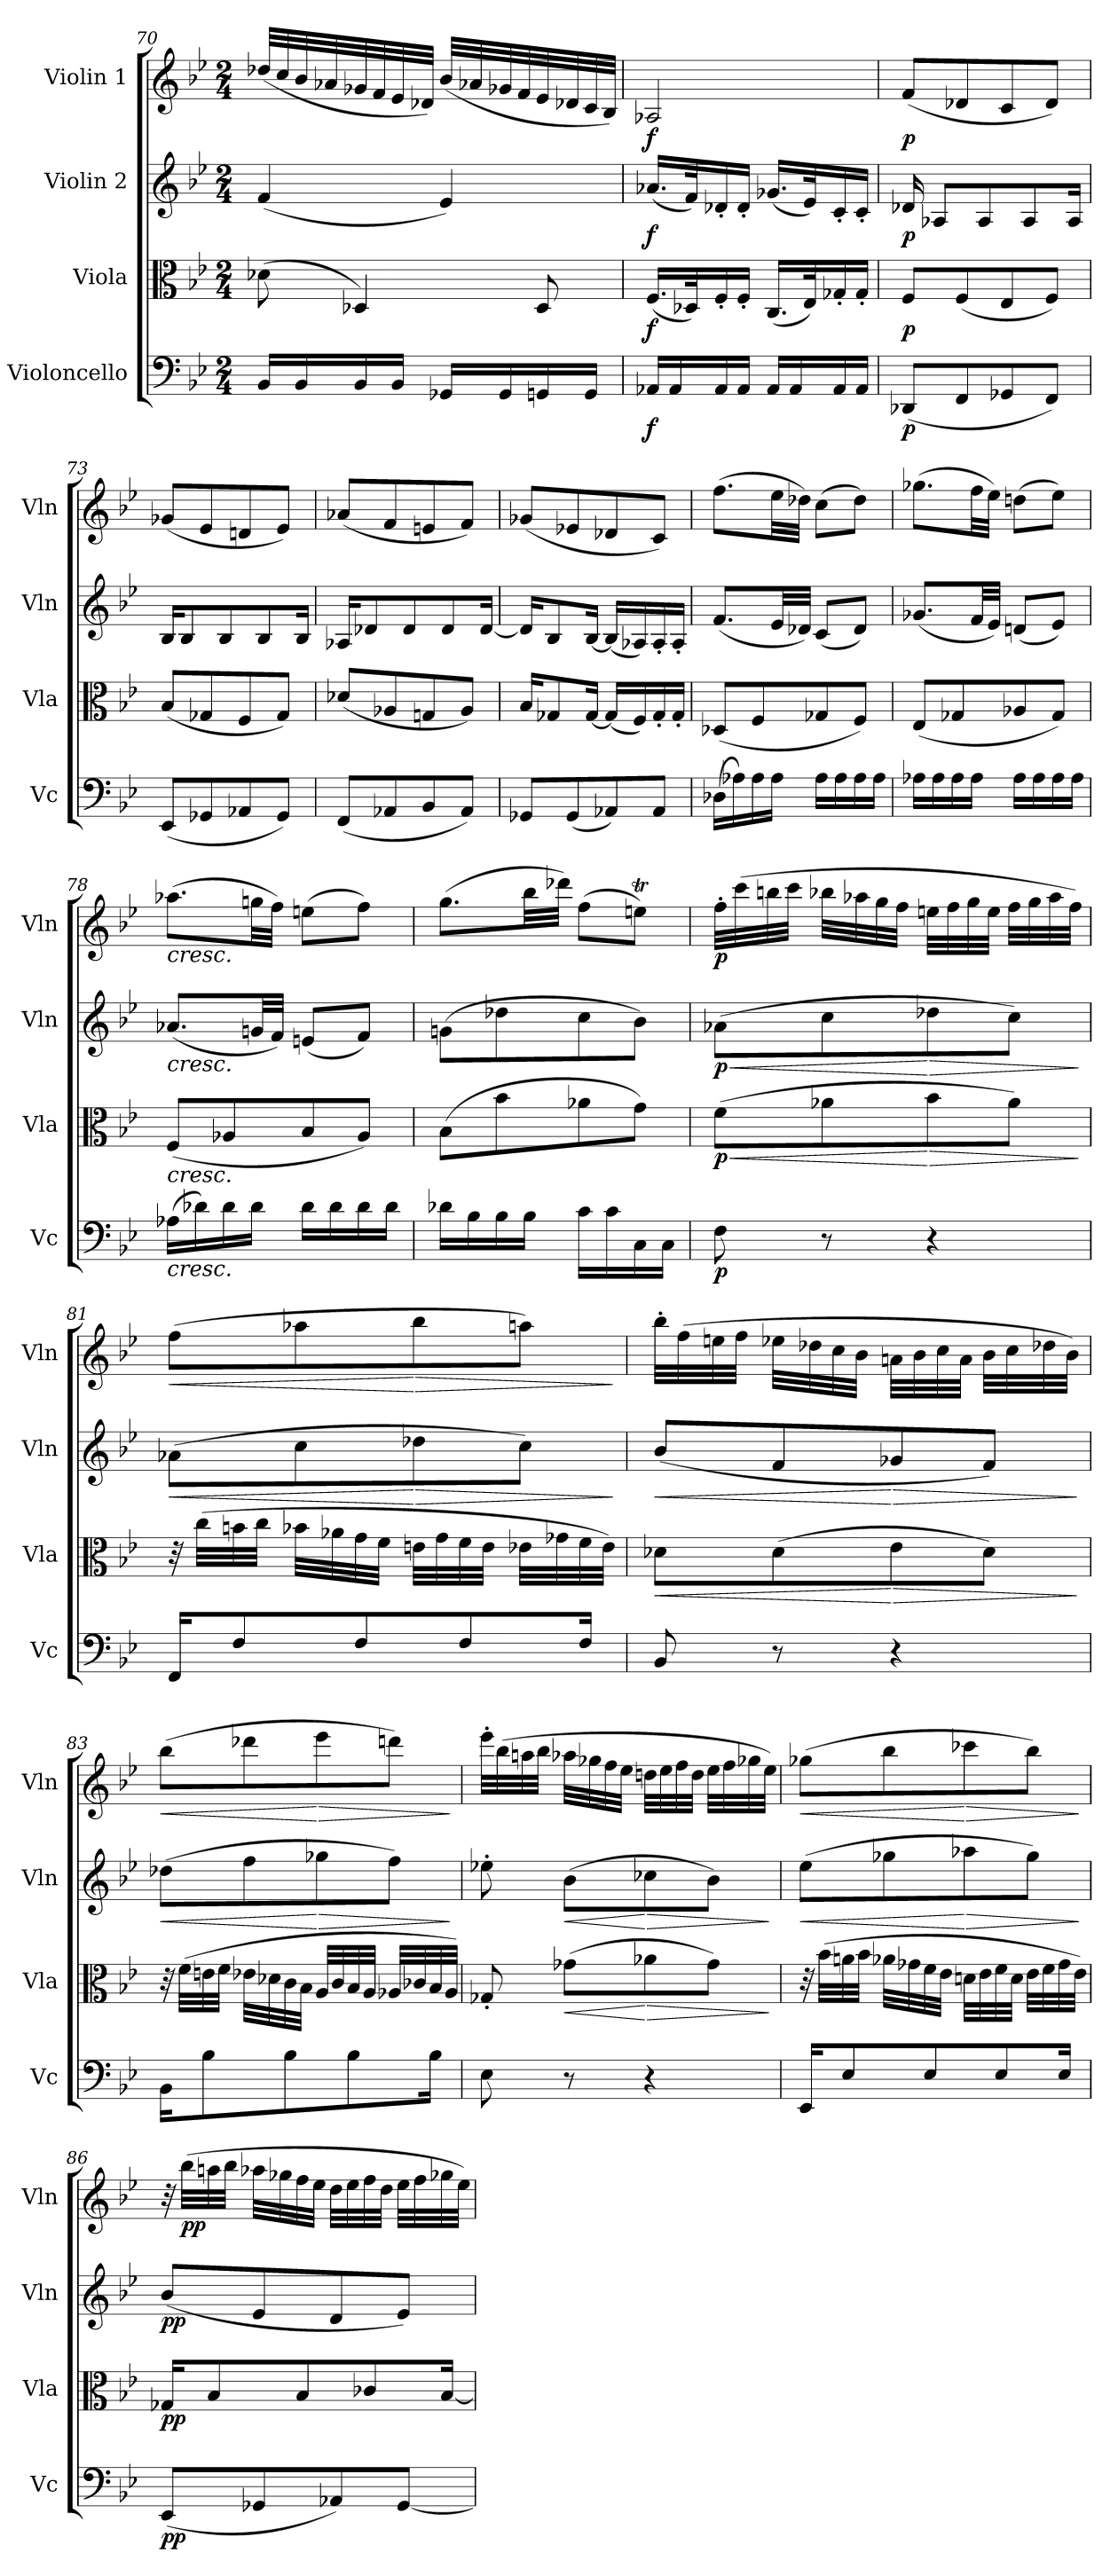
**kern	**dynam	**kern	**dynam	**kern	**dynam	**kern	**dynam
*part4	*part4	*part3	*part3	*part2	*part2	*part1	*part1
*staff4	*staff4	*staff3	*staff3	*staff2	*staff2	*staff1	*staff1
*I"Violoncello	*	*I"Viola	*	*I"Violin 2	*	*I"Violin 1	*
*I'Vc	*	*I'Vla	*	*I'Vln	*	*I'Vln	*
*clefF4	*	*clefC3	*	*clefG2	*	*clefG2	*
*k[b-e-]	*	*k[b-e-]	*	*k[b-e-]	*	*k[b-e-]	*
*M2/4	*	*M2/4	*	*M2/4	*	*M2/4	*
=70	=70	=70	=70	=70	=70	=70	=70
16BB-/LL	.	(8d-X\	.	(4f/	.	(32dd-X/LLL	.
.	.	.	.	.	.	32cc/	.
16BB-/	.	.	.	.	.	32b-/	.
.	.	.	.	.	.	32a-X/	.
16BB-/	.	4D-X/)	.	.	.	32g-X/	.
.	.	.	.	.	.	32f/	.
16BB-/JJ	.	.	.	.	.	32e-/	.
.	.	.	.	.	.	32d-X/JJJ)	.
16GG-X/LL	.	.	.	4e-/)	.	(32b-/LLL	.
.	.	.	.	.	.	32a-X/	.
16GG-/	.	.	.	.	.	32g-X/	.
.	.	.	.	.	.	32f/	.
16GGn/	.	8D-/	.	.	.	32e-/	.
.	.	.	.	.	.	32d-X/	.
16GG/JJ	.	.	.	.	.	32c/	.
.	.	.	.	.	.	32B-/JJJ)	.
!!LO:LB:g=z
=71	=71	=71	=71	=71	=71	=71	=71
!	!LO:DY:b	!	!LO:DY:b	!	!LO:DY:b	!	!LO:DY:b
16AA-X/LL	f	(16.F/LL	f	(16.a-X/LL	f	2A-X/	f
16AA-/	.	.	.	.	.	.	.
.	.	32D-X/K)	.	32f/K)	.	.	.
16AA-/	.	16F'/	.	16d-X'/	.	.	.
16AA-/JJ	.	16F'/JJ	.	16d-'/JJ	.	.	.
16AA-/LL	.	(16.C/LL	.	(16.g-X/LL	.	.	.
16AA-/	.	.	.	.	.	.	.
.	.	32E-/K)	.	32e-/K)	.	.	.
16AA-/	.	16G-X'/	.	16c'/	.	.	.
16AA-/JJ	.	16G-'/JJ	.	16c'/JJ	.	.	.
=72	=72	=72	=72	=72	=72	=72	=72
!	!LO:DY:b	!	!LO:DY:b	!	!LO:DY:b	!	!LO:DY:b
(8DD-X/L	p	8F/L	p	16d-X/	p	(8f/L	p
.	.	.	.	8A-X/L	.	.	.
8FF/	.	(8F/	.	.	.	8d-X/	.
.	.	.	.	8A-/	.	.	.
8GG-X/	.	8E-/	.	.	.	8c/	.
.	.	.	.	8A-/	.	.	.
8FF/J)	.	8F/J)	.	.	.	8d-/J)	.
.	.	.	.	16A-/Jk	.	.	.
=73	=73	=73	=73	=73	=73	=73	=73
(8EE-/L	.	(8B-/L	.	16B-/KL	.	(8g-X/L	.
.	.	.	.	8B-/	.	.	.
8GG-X/	.	8G-X/	.	.	.	8e-/	.
.	.	.	.	8B-/	.	.	.
8AA-X/	.	8F/	.	.	.	8dn/	.
.	.	.	.	8B-/	.	.	.
8GG-/J)	.	8G-/J)	.	.	.	8e-/J)	.
.	.	.	.	16B-/Jk	.	.	.
=74	=74	=74	=74	=74	=74	=74	=74
(8FF/L	.	(8d-X/L	.	16A-X/KL	.	(8a-X/L	.
.	.	.	.	8d-X/	.	.	.
8AA-X/	.	8A-X/	.	.	.	8f/	.
.	.	.	.	8d-/	.	.	.
8BB-/	.	8Gn/	.	.	.	8en/	.
.	.	.	.	8d-/	.	.	.
8AA-/J)	.	8A-/J)	.	.	.	8f/J)	.
.	.	.	.	[16d-/Jk	.	.	.
=75	=75	=75	=75	=75	=75	=75	=75
8GG-X/L	.	16B-/KL	.	16d-/KL]	.	(8g-X/L	.
.	.	8G-X/	.	8B-/	.	.	.
(8GG-/	.	.	.	.	.	8e-X/	.
.	.	[16G-/Jk	.	[16B-/Jk	.	.	.
8AA-X/)	.	(16G-/LL]	.	(16B-/LL]	.	8d-X/	.
.	.	16F/)	.	16A-X/)	.	.	.
8AA-/J	.	16G-'/	.	16A-'/	.	8c/J)	.
.	.	16G-'/JJ	.	16A-'/JJ	.	.	.
=76	=76	=76	=76	=76	=76	=76	=76
(16D-X\LL	.	(8D-X/L	.	(8.f/L	.	(8.ff\L	.
16A-X\)	.	.	.	.	.	.	.
16A-\	.	8F/	.	.	.	.	.
16A-\JJ	.	.	.	32e-/LL	.	32ee-\LL	.
.	.	.	.	32d-X/JJJ)	.	32dd-X\JJJ)	.
16A-\LL	.	8G-X/	.	(8c/L	.	(8cc\L	.
16A-\	.	.	.	.	.	.	.
16A-\	.	8F/J)	.	8d-/J)	.	8dd-\J)	.
16A-\JJ	.	.	.	.	.	.	.
!!LO:LB:g=z
=77	=77	=77	=77	=77	=77	=77	=77
16A-X\LL	.	(8E-/L	.	(8.g-X/L	.	(8.gg-X\L	.
16A-\	.	.	.	.	.	.	.
16A-\	.	8G-X/	.	.	.	.	.
16A-\JJ	.	.	.	32f/LL	.	32ff\LL	.
.	.	.	.	32e-/JJJ)	.	32ee-\JJJ)	.
16A-\LL	.	8A-X/	.	(8dn/L	.	(8ddn\L	.
16A-\	.	.	.	.	.	.	.
16A-\	.	8G-/J)	.	8e-/J)	.	8ee-\J)	.
16A-\JJ	.	.	.	.	.	.	.
!!LO:LB:g=z
=78	=78	=78	=78	=78	=78	=78	=78
!	!	!	!	!	!	!LO:TX:b:i:t=cresc.	!
!	!	!	!	!LO:TX:b:i:t=cresc.	!	!	!
!	!	!LO:TX:b:i:t=cresc.	!	!	!	!	!
!LO:TX:b:i:t=cresc.	!	!	!	!	!	!	!
(16A-X\LL	.	(8F/L	.	(8.a-X/L	.	(8.aa-X\L	.
16d-X\)	.	.	.	.	.	.	.
16d-\	.	8A-X/	.	.	.	.	.
16d-\JJ	.	.	.	32gn/LL	.	32ggn\LL	.
.	.	.	.	32f/JJJ)	.	32ff\JJJ)	.
16d-\LL	.	8B-/	.	(8en/L	.	(8een\L	.
16d-\	.	.	.	.	.	.	.
16d-\	.	8A-/J)	.	8f/J)	.	8ff\J)	.
16d-\JJ	.	.	.	.	.	.	.
=79	=79	=79	=79	=79	=79	=79	=79
16d-X\LL	.	(8B-\L	.	(8gn\L	.	(8.gg\L	.
16B-\	.	.	.	.	.	.	.
16B-\	.	8b-\	.	8dd-X\	.	.	.
16B-\JJ	.	.	.	.	.	32bb-\LL	.
.	.	.	.	.	.	32ddd-X\JJJ)	.
16c\LL	.	8a-X\	.	8cc\	.	(8ff\L	.
16c\	.	.	.	.	.	.	.
16C\	.	8g\J)	.	8b-\J)	.	8eent\J)	.
16C\JJ	.	.	.	.	.	.	.
=80	=80	=80	=80	=80	=80	=80	=80
!	!LO:DY:b	!	!LO:HP:b	!	!LO:HP:b	!	!
!	!	!	!LO:DY:n=1:b	!	!LO:DY:n=1:b	!	!LO:DY:b
8F\	p	(8f\L	< p	(8a-X\L	< p	32ff'\LLL	p
.	.	.	.	.	.	(32ccc\	.
.	.	.	.	.	.	32bbn\	.
.	.	.	.	.	.	32ccc\JJJ	.
8r	.	8a-X\	.	8cc\	.	32bb-X\LLL	.
.	.	.	.	.	.	32aa-X\	.
.	.	.	.	.	.	32gg\	.
.	.	.	.	.	.	32ff\JJJ	.
!	!	!	!LO:HP:n=1:b	!	!LO:HP:n=1:b	!	!
4r	.	8b-\	[ >	8dd-X\	[ >	32een\LLL	.
.	.	.	.	.	.	32ff\	.
.	.	.	.	.	.	32gg\	.
.	.	.	.	.	.	32ee\JJJ	.
.	.	8a-\J)	.	8cc\J)	.	32ff\LLL	.
.	.	.	.	.	.	32gg\	.
.	.	.	.	.	.	32aa-\	.
.	.	.	.	.	.	32ff\JJJ)	.
.	.	.	]	.	]	.	.
!!LO:LB:g=z
=81	=81	=81	=81	=81	=81	=81	=81
!	!	!	!	!	!LO:HP:b	!	!LO:HP:b
16FF/KL	.	32r	.	(8a-X\L	<	(8ff\L	<
.	.	(32cc\LLL	.	.	.	.	.
8F/	.	32bn\	.	.	.	.	.
.	.	32cc\JJJ	.	.	.	.	.
.	.	32b-X\LLL	.	8cc\	.	8aa-X\	.
.	.	32a-X\	.	.	.	.	.
8F/	.	32g\	.	.	.	.	.
.	.	32f\JJJ	.	.	.	.	.
!	!	!	!	!	!LO:HP:n=1:b	!	!LO:HP:n=1:b
.	.	32en\LLL	.	8dd-X\	[ >	8bb-\	[ >
.	.	32g\	.	.	.	.	.
8F/	.	32f\	.	.	.	.	.
.	.	32e\JJJ	.	.	.	.	.
.	.	32e-X\LLL	.	8cc\J)	.	8aan\J)	.
.	.	32g-X\	.	.	.	.	.
16F/Jk	.	32f\	.	.	.	.	.
.	.	32e-\JJJ)	.	.	.	.	.
.	.	.	.	.	]	.	]
=82	=82	=82	=82	=82	=82	=82	=82
!	!	!	!LO:HP:b	!	!LO:HP:b	!	!
8BB-/	.	8d-X\L	<	(8b-/L	<	32bb-'\LLL	.
.	.	.	.	.	.	(32ff\	.
.	.	.	.	.	.	32een\	.
.	.	.	.	.	.	32ff\JJJ	.
8r	.	(8d-\	.	8f/	.	32ee-X\LLL	.
.	.	.	.	.	.	32dd-X\	.
.	.	.	.	.	.	32cc\	.
.	.	.	.	.	.	32b-\JJJ	.
!	!	!	!LO:HP:n=1:b	!	!LO:HP:n=1:b	!	!
4r	.	8e-\	[ >	8g-X/	[ >	32an\LLL	.
.	.	.	.	.	.	32b-\	.
.	.	.	.	.	.	32cc\	.
.	.	.	.	.	.	32a\JJJ	.
.	.	8d-\J)	.	8f/J)	.	32b-\LLL	.
.	.	.	.	.	.	32cc\	.
.	.	.	.	.	.	32dd-X\	.
.	.	.	.	.	.	32b-\JJJ)	.
.	.	.	]	.	]	.	.
!!LO:PB:g=z
=83	=83	=83	=83	=83	=83	=83	=83
!	!	!	!	!	!LO:HP:b	!	!LO:HP:b
16BB-\KL	.	32r	.	(8dd-X\L	<	(8bb-\L	<
.	.	(32f\LLL	.	.	.	.	.
8B-\	.	32en\	.	.	.	.	.
.	.	32f\JJJ	.	.	.	.	.
.	.	32e-X\LLL	.	8ff\	.	8ddd-X\	.
.	.	32d-X\	.	.	.	.	.
8B-\	.	32c\	.	.	.	.	.
.	.	32B-\JJJ	.	.	.	.	.
!	!	!	!	!	!LO:HP:n=1:b	!	!LO:HP:n=1:b
.	.	32A/LLL	.	8gg-X\	[ >	8eee-\	[ >
.	.	32c/	.	.	.	.	.
8B-\	.	32B-/	.	.	.	.	.
.	.	32A/JJJ	.	.	.	.	.
.	.	32A-X/LLL	.	8ff\J)	.	8dddn\J)	.
.	.	32c-X/	.	.	.	.	.
16B-\Jk	.	32B-/	.	.	.	.	.
.	.	32A-/JJJ)	.	.	.	.	.
.	.	.	.	.	]	.	]
=84	=84	=84	=84	=84	=84	=84	=84
8E-\	.	8G-X'/	.	8ee-X'\	.	32eee-'\LLL	.
.	.	.	.	.	.	(32bb-\	.
.	.	.	.	.	.	32aan\	.
.	.	.	.	.	.	32bb-\JJJ	.
!	!	!	!LO:HP:b	!	!LO:HP:b	!	!
8r	.	(8g-X\L	<	(8b-\L	<	32aa-X\LLL	.
.	.	.	.	.	.	32gg-X\	.
.	.	.	.	.	.	32ff\	.
.	.	.	.	.	.	32ee-\JJJ	.
!	!	!	!LO:HP:n=1:b	!	!LO:HP:n=1:b	!	!
4r	.	8a-X\	[ >	8cc-X\	[ >	32ddn\LLL	.
.	.	.	.	.	.	32ee-\	.
.	.	.	.	.	.	32ff\	.
.	.	.	.	.	.	32dd\JJJ	.
.	.	8g-\J)	.	8b-\J)	.	32ee-\LLL	.
.	.	.	.	.	.	32ff\	.
.	.	.	.	.	.	32gg-X\	.
.	.	.	.	.	.	32ee-\JJJ)	.
.	.	.	]	.	]	.	.
!!LO:LB:g=z
=85	=85	=85	=85	=85	=85	=85	=85
!	!	!	!	!	!LO:HP:b	!	!LO:HP:b
16EE-/KL	.	32r	.	(8ee-\L	<	(8gg-X\L	<
.	.	(32b-\LLL	.	.	.	.	.
8E-/	.	32an\	.	.	.	.	.
.	.	32b-\JJJ	.	.	.	.	.
.	.	32a-X\LLL	.	8gg-X\	.	8bb-\	.
.	.	32g-X\	.	.	.	.	.
8E-/	.	32f\	.	.	.	.	.
.	.	32e-\JJJ	.	.	.	.	.
!	!	!	!	!	!LO:HP:n=1:b	!	!LO:HP:n=1:b
.	.	32dn\LLL	.	8aa-X\	[ >	8ccc-X\	[ >
.	.	32e-\	.	.	.	.	.
8E-/	.	32f\	.	.	.	.	.
.	.	32d\JJJ	.	.	.	.	.
.	.	32e-\LLL	.	8gg-\J)	.	8bb-\J)	.
.	.	32f\	.	.	.	.	.
16E-/Jk	.	32g-\	.	.	.	.	.
.	.	32e-\JJJ)	.	.	.	.	.
.	.	.	.	.	]	.	]
=86	=86	=86	=86	=86	=86	=86	=86
!	!LO:DY:b	!	!LO:DY:b	!	!LO:DY:b	!	!
(8EE-/L	pp	16G-X/KL	pp	(8b-/L	pp	32r	.
!	!	!	!	!	!	!	!LO:DY:b
.	.	.	.	.	.	(32bb-\LLL	pp
.	.	8B-/	.	.	.	32aan\	.
.	.	.	.	.	.	32bb-\JJJ	.
8GG-X/	.	.	.	8e-/	.	32aa-X\LLL	.
.	.	.	.	.	.	32gg-X\	.
.	.	8B-/	.	.	.	32ff\	.
.	.	.	.	.	.	32ee-\JJJ	.
8AA-X/)	.	.	.	8d/	.	32dd\LLL	.
.	.	.	.	.	.	32ee-\	.
.	.	8c-X/	.	.	.	32ff\	.
.	.	.	.	.	.	32dd\JJJ	.
[8GG-/J	.	.	.	8e-/J)	.	32ee-\LLL	.
.	.	.	.	.	.	32ff\	.
.	.	[16B-/Jk	.	.	.	32gg-X\	.
.	.	.	.	.	.	32ee-\JJJ)	.
=	=	=	=	=	=	=	=
*-	*-	*-	*-	*-	*-	*-	*-
